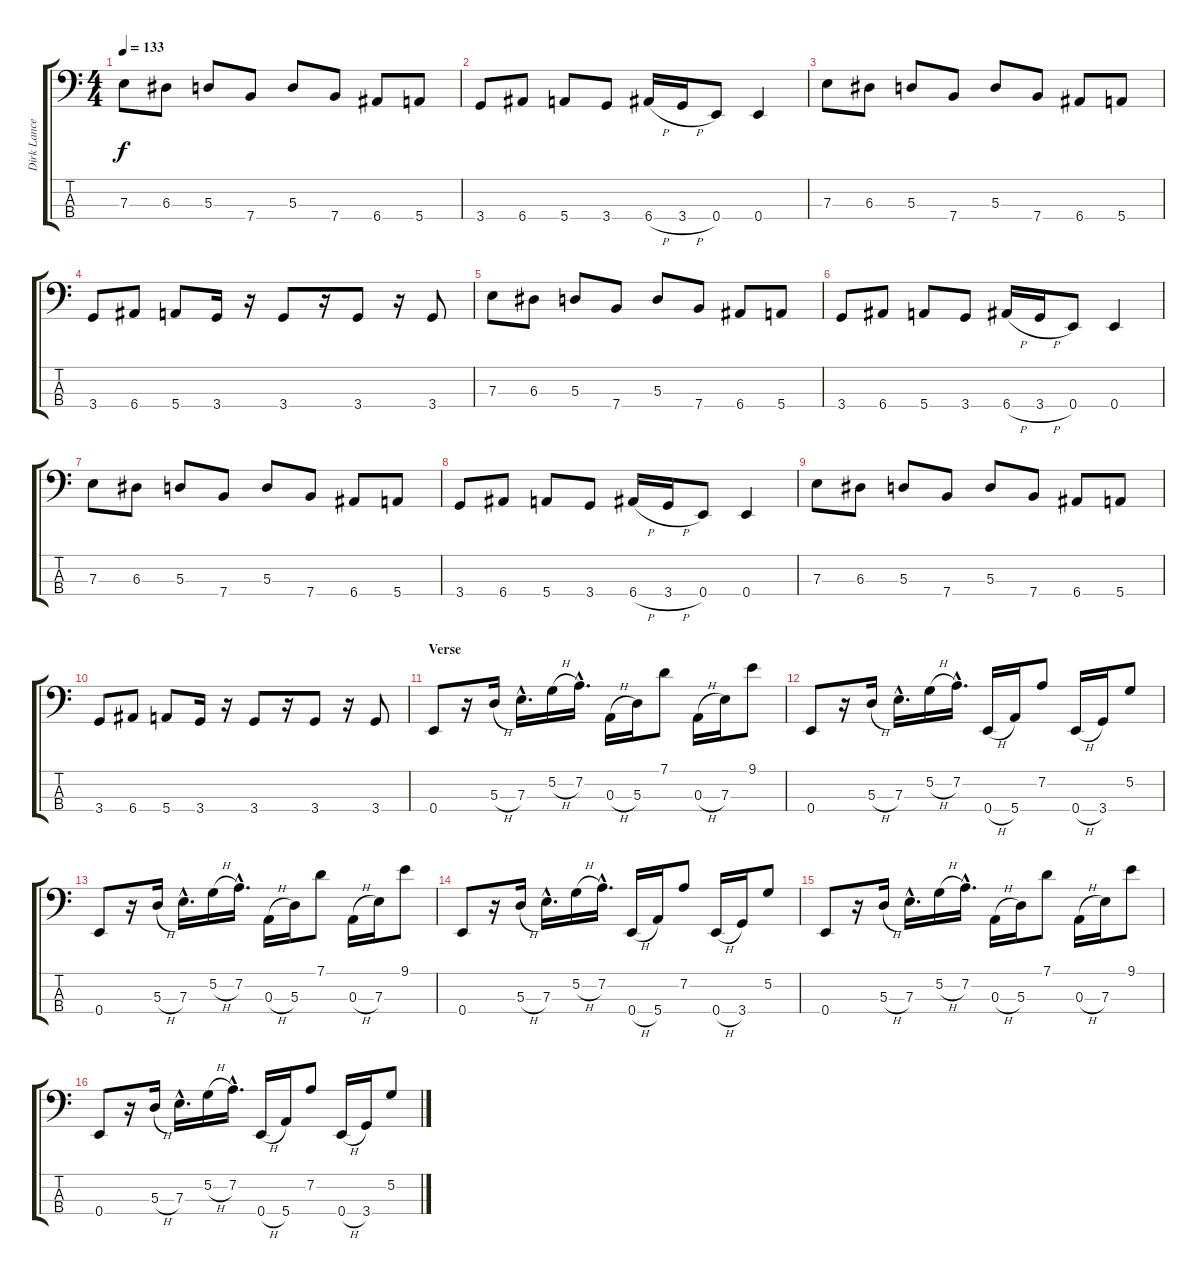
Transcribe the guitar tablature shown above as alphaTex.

\track ("Dirk Lance" "Dirk Lance") {instrument electricbassfinger}
\staff {score tabs}
\tuning (G2 D2 A1 E1) {hide}
\ts (4 4)
\tempo 133
\clef f4
\ks c
7.3.8{dy f} 6.3.8 5.3.8 7.4.8 5.3.8 7.4.8 6.4.8 5.4.8 |
3.4.8 6.4.8 5.4.8 3.4.8 6.4{h}.16 3.4{h}.16 0.4.8 0.4.4 |
7.3.8 6.3.8 5.3.8 7.4.8 5.3.8 7.4.8 6.4.8 5.4.8 |
3.4.8 6.4.8 5.4.8 3.4.16 r.16 3.4.8 r.16 3.4.8 r.16 3.4.8 |
7.3.8 6.3.8 5.3.8 7.4.8 5.3.8 7.4.8 6.4.8 5.4.8 |
3.4.8 6.4.8 5.4.8 3.4.8 6.4{h}.16 3.4{h}.16 0.4.8 0.4.4 |
7.3.8 6.3.8 5.3.8 7.4.8 5.3.8 7.4.8 6.4.8 5.4.8 |
3.4.8 6.4.8 5.4.8 3.4.8 6.4{h}.16 3.4{h}.16 0.4.8 0.4.4 |
7.3.8 6.3.8 5.3.8 7.4.8 5.3.8 7.4.8 6.4.8 5.4.8 |
3.4.8 6.4.8 5.4.8 3.4.16 r.16 3.4.8 r.16 3.4.8 r.16 3.4.8 |
\section ("" "Verse")
0.4.8{instrument slapbass1} r.16 5.3{h}.16 7.3{hac}.16{d} 5.2{h}.16 7.2{hac}.16{d} 0.3{h}.16 5.3.16 7.1.8 0.3{h}.16 7.3.16 9.1.8 |
0.4.8 r.16 5.3{h}.16 7.3{hac}.16{d} 5.2{h}.16 7.2{hac}.16{d} 0.4{h}.16 5.4.16 7.2.8 0.4{h}.16 3.4.16 5.2.8 |
0.4.8{instrument slapbass1} r.16 5.3{h}.16 7.3{hac}.16{d} 5.2{h}.16 7.2{hac}.16{d} 0.3{h}.16 5.3.16 7.1.8 0.3{h}.16 7.3.16 9.1.8 |
0.4.8 r.16 5.3{h}.16 7.3{hac}.16{d} 5.2{h}.16 7.2{hac}.16{d} 0.4{h}.16 5.4.16 7.2.8 0.4{h}.16 3.4.16 5.2.8 |
0.4.8{instrument slapbass1} r.16 5.3{h}.16 7.3{hac}.16{d} 5.2{h}.16 7.2{hac}.16{d} 0.3{h}.16 5.3.16 7.1.8 0.3{h}.16 7.3.16 9.1.8 |
0.4.8 r.16 5.3{h}.16 7.3{hac}.16{d} 5.2{h}.16 7.2{hac}.16{d} 0.4{h}.16 5.4.16 7.2.8 0.4{h}.16 3.4.16 5.2.8
